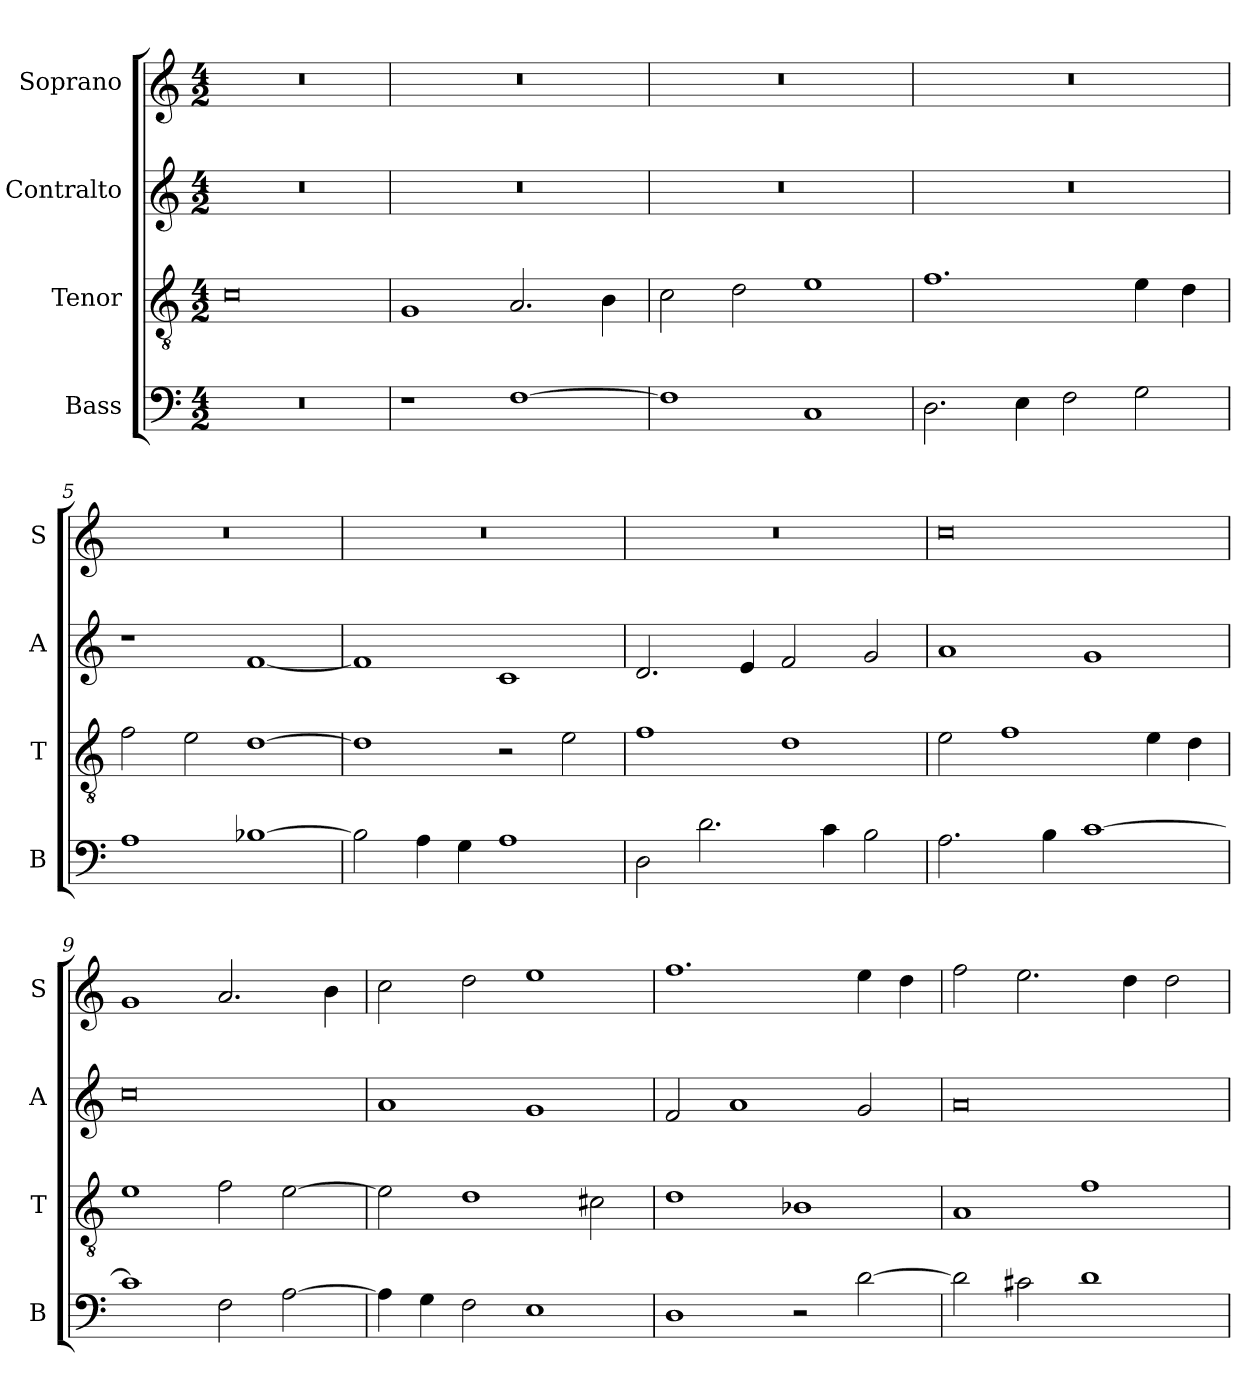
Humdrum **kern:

**kern	**kern	**kern	**kern
*part4	*part3	*part2	*part1
*staff4	*staff3	*staff2	*staff1
*I"Bass	*I"Tenor	*I"Contralto	*I"Soprano
*I'B	*I'T	*I'A	*I'S
*clefF4	*clefGv2	*clefG2	*clefG2
*k[]	*k[]	*k[]	*k[]
*A:aeo	*A:aeo	*A:aeo	*A:aeo
*M4/2	*M4/2	*M4/2	*M4/2
=1	=1	=1	=1
0r	0c	0r	0r
=2	=2	=2	=2
1r	1G	0r	0r
[1F	2.A	.	.
.	4B	.	.
=3	=3	=3	=3
1F]	2c	0r	0r
.	2d	.	.
1C	1e	.	.
=4	=4	=4	=4
2.D	1.f	0r	0r
4E	.	.	.
2F	.	.	.
2G	4e	.	.
.	4d	.	.
=5	=5	=5	=5
1A	2f	1r	0r
.	2e	.	.
[1B-X	[1d	[1f	.
=6	=6	=6	=6
2B-]	1d]	1f]	0r
4A	.	.	.
4G	.	.	.
1A	2r	1c	.
.	2e	.	.
=7	=7	=7	=7
2D	1f	2.d	0r
2.d	.	.	.
.	.	4e	.
.	1d	2f	.
4c	.	.	.
2B	.	2g	.
=8	=8	=8	=8
2.A	2e	1a	0cc
.	1f	.	.
4B	.	.	.
[1c	.	1g	.
.	4e	.	.
.	4d	.	.
=9	=9	=9	=9
1c]	1e	0cc	1g
2F	2f	.	2.a
[2A	[2e	.	.
.	.	.	4b
=10	=10	=10	=10
4A]	2e]	1a	2cc
4G	.	.	.
2F	1d	.	2dd
1E	.	1g	1ee
.	2c#X	.	.
=11	=11	=11	=11
1D	1d	2f	1.ff
.	.	1a	.
2r	1B-X	.	.
[2d	.	2g	4ee
.	.	.	4dd
=12	=12	=12	=12
2d]	1A	0a	2ff
2c#X	.	.	2.ee
1d	1f	.	.
.	.	.	4dd
.	.	.	2dd
=	=	=	=
*-	*-	*-	*-
